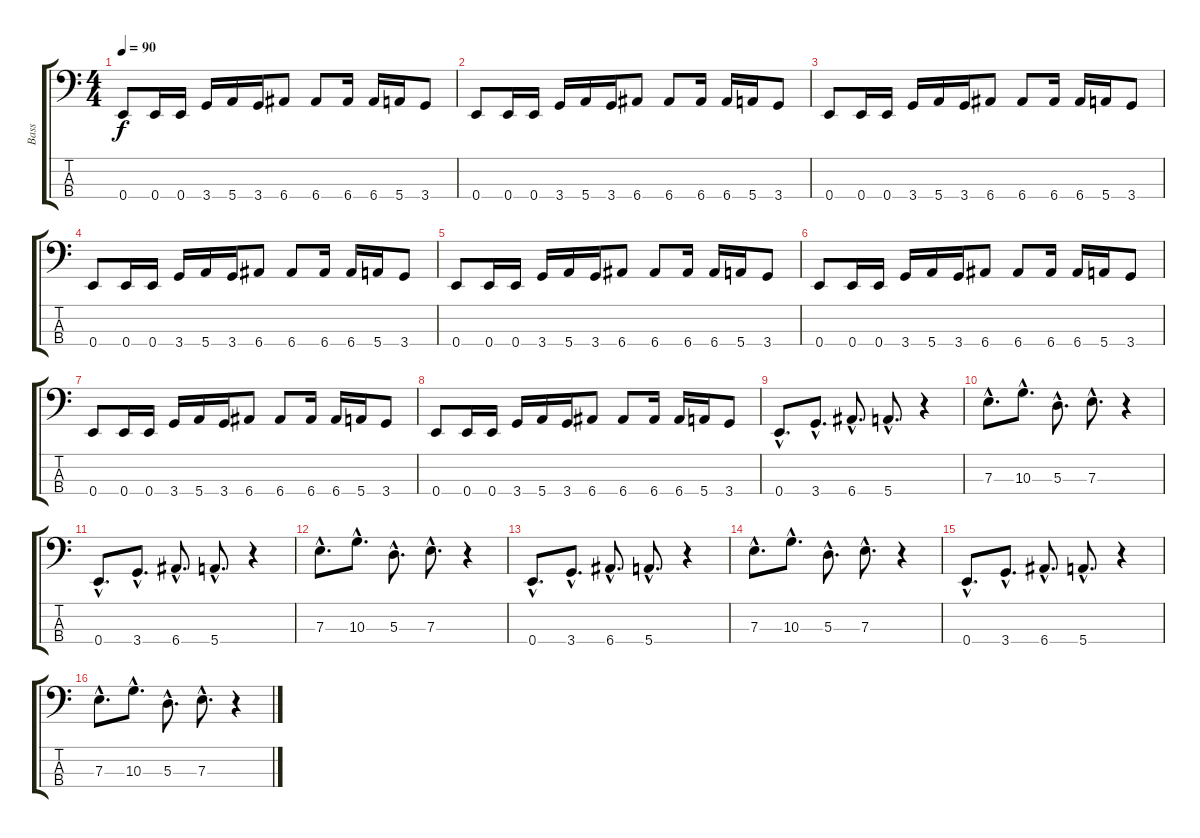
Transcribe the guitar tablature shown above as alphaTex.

\track ("Bass" "Bass") {instrument electricbassfinger}
\staff {score tabs}
\tuning (G2 D2 A1 E1) {hide}
\ts (4 4)
\tempo 90
\clef f4
\ks c
0.4.8{dy f} 0.4.16 0.4.16 3.4.16 5.4.16 3.4.16 6.4.8 6.4.8 6.4.16 6.4.16 5.4.16 3.4.8 |
0.4.8 0.4.16 0.4.16 3.4.16 5.4.16 3.4.16 6.4.8 6.4.8 6.4.16 6.4.16 5.4.16 3.4.8 |
0.4.8 0.4.16 0.4.16 3.4.16 5.4.16 3.4.16 6.4.8 6.4.8 6.4.16 6.4.16 5.4.16 3.4.8 |
0.4.8 0.4.16 0.4.16 3.4.16 5.4.16 3.4.16 6.4.8 6.4.8 6.4.16 6.4.16 5.4.16 3.4.8 |
0.4.8 0.4.16 0.4.16 3.4.16 5.4.16 3.4.16 6.4.8 6.4.8 6.4.16 6.4.16 5.4.16 3.4.8 |
0.4.8 0.4.16 0.4.16 3.4.16 5.4.16 3.4.16 6.4.8 6.4.8 6.4.16 6.4.16 5.4.16 3.4.8 |
0.4.8 0.4.16 0.4.16 3.4.16 5.4.16 3.4.16 6.4.8 6.4.8 6.4.16 6.4.16 5.4.16 3.4.8 |
0.4.8 0.4.16 0.4.16 3.4.16 5.4.16 3.4.16 6.4.8 6.4.8 6.4.16 6.4.16 5.4.16 3.4.8 |
0.4{hac}.8{d} 3.4{hac}.8{d} 6.4{hac}.8{d} 5.4{hac}.8{d} r.4 |
7.3{hac}.8{d} 10.3{hac}.8{d} 5.3{hac}.8{d} 7.3{hac}.8{d} r.4 |
0.4{hac}.8{d} 3.4{hac}.8{d} 6.4{hac}.8{d} 5.4{hac}.8{d} r.4 |
7.3{hac}.8{d} 10.3{hac}.8{d} 5.3{hac}.8{d} 7.3{hac}.8{d} r.4 |
0.4{hac}.8{d} 3.4{hac}.8{d} 6.4{hac}.8{d} 5.4{hac}.8{d} r.4 |
7.3{hac}.8{d} 10.3{hac}.8{d} 5.3{hac}.8{d} 7.3{hac}.8{d} r.4 |
0.4{hac}.8{d} 3.4{hac}.8{d} 6.4{hac}.8{d} 5.4{hac}.8{d} r.4 |
7.3{hac}.8{d} 10.3{hac}.8{d} 5.3{hac}.8{d} 7.3{hac}.8{d} r.4
